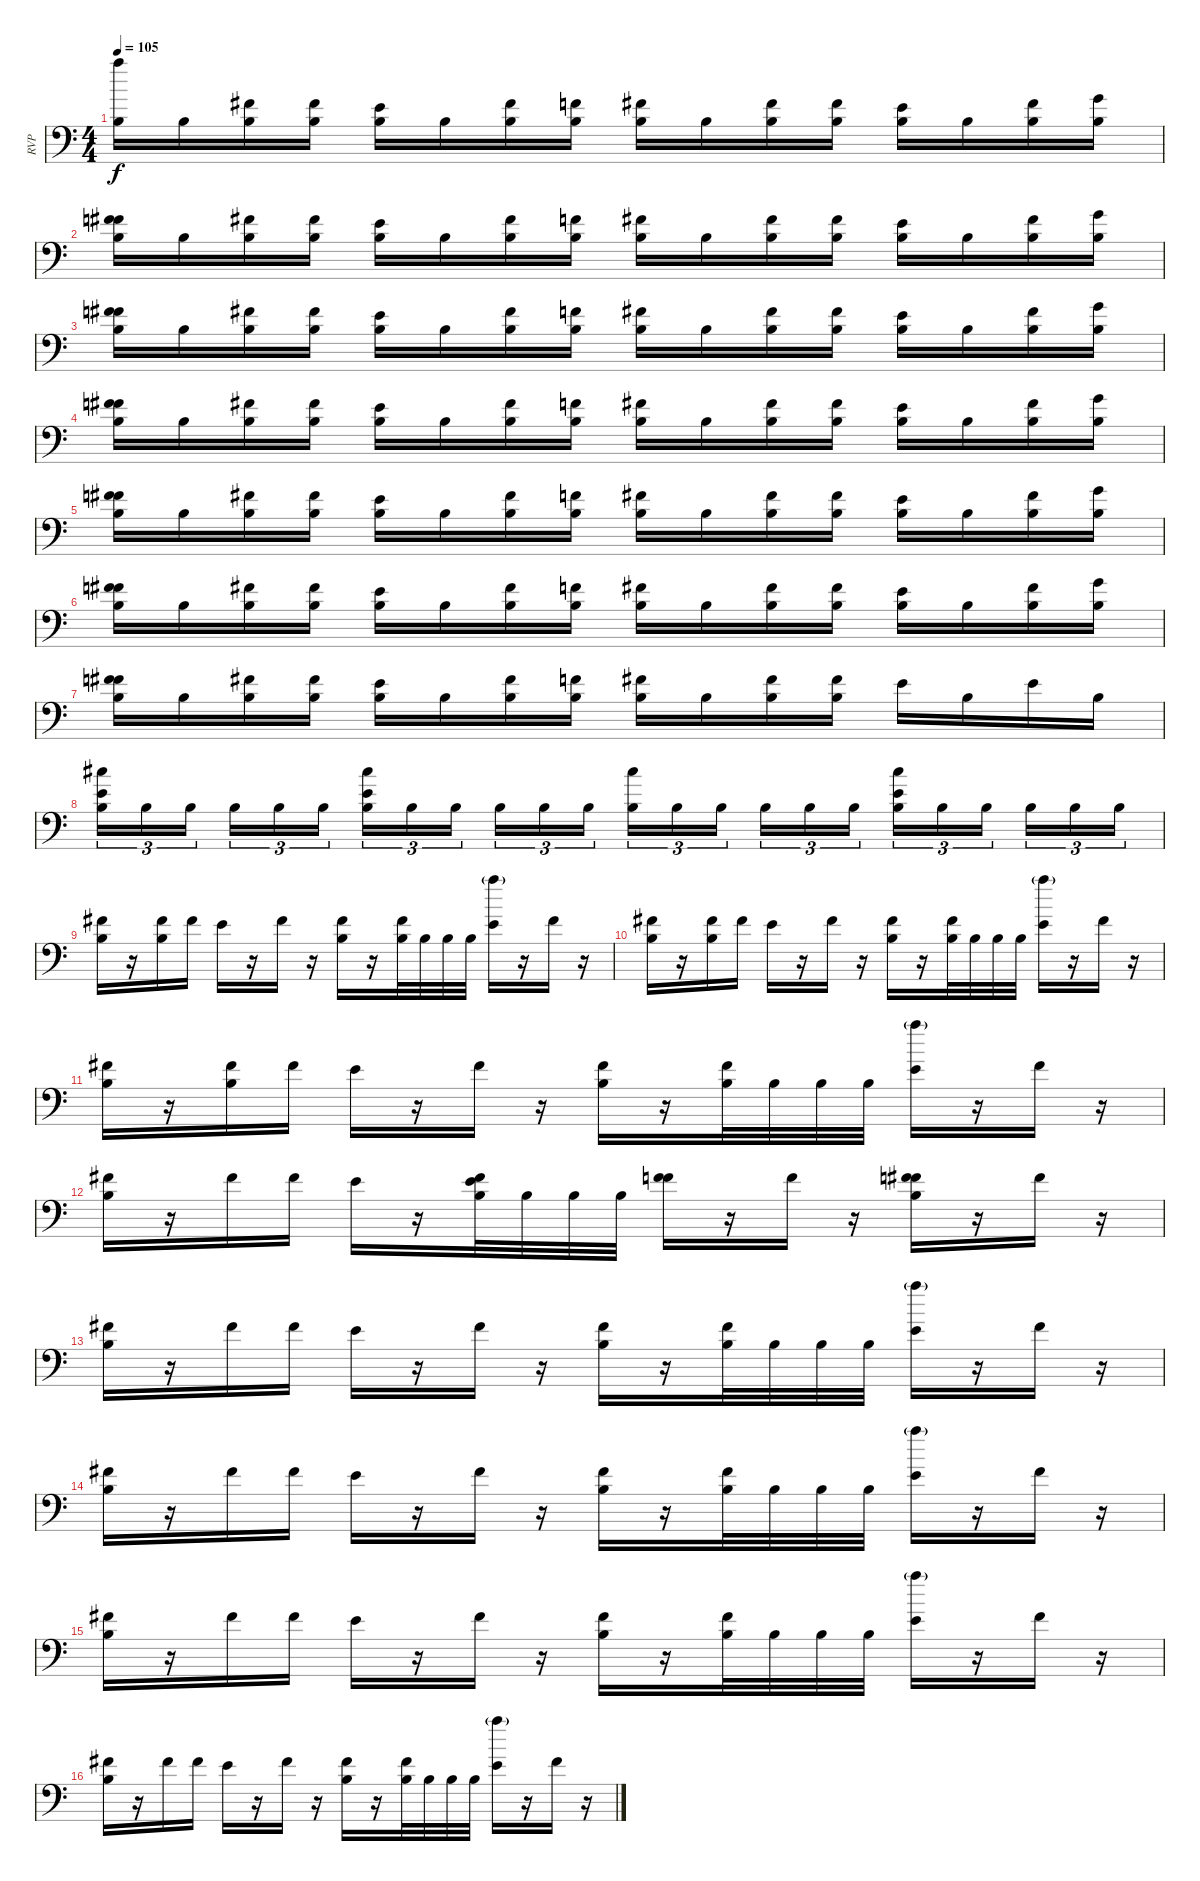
\track ("RVP" "RVP") {instrument acousticgrandpiano}
\staff {score}
\tuning (C-1 C-1 C-1 C-1 C-1 C-1) {hide}
\ts (4 4)
\tempo 105
\clef f4
\ks c
(57.2 35.6).16{dy f} 35.6.16 (42.3 35.6).16 (42.3 35.6).16 (40.4 35.6).16 35.6.16 (42.3 35.6).16 (41.4 35.6).16 (42.3 35.6).16 35.6.16 (42.3 35.6).16 (42.3 35.6).16 (40.4 35.6).16 35.6.16 (42.3 35.6).16 (43.4 35.6).16 |
(42.3 41.4 35.6).16 35.6.16 (42.3 35.6).16 (42.3 35.6).16 (40.4 35.6).16 35.6.16 (42.3 35.6).16 (41.4 35.6).16 (42.3 35.6).16 35.6.16 (42.3 35.6).16 (42.3 35.6).16 (40.4 35.6).16 35.6.16 (42.3 35.6).16 (43.4 35.6).16 |
(42.3 41.4 35.6).16 35.6.16 (42.3 35.6).16 (42.3 35.6).16 (40.4 35.6).16 35.6.16 (42.3 35.6).16 (41.4 35.6).16 (42.3 35.6).16 35.6.16 (42.3 35.6).16 (42.3 35.6).16 (40.4 35.6).16 35.6.16 (42.3 35.6).16 (43.4 35.6).16 |
(42.3 41.4 35.6).16 35.6.16 (42.3 35.6).16 (42.3 35.6).16 (40.4 35.6).16 35.6.16 (42.3 35.6).16 (41.4 35.6).16 (42.3 35.6).16 35.6.16 (42.3 35.6).16 (42.3 35.6).16 (40.4 35.6).16 35.6.16 (42.3 35.6).16 (43.4 35.6).16 |
(42.3 41.4 35.6).16 35.6.16 (42.3 35.6).16 (42.3 35.6).16 (40.4 35.6).16 35.6.16 (42.3 35.6).16 (41.4 35.6).16 (42.3 35.6).16 35.6.16 (42.3 35.6).16 (42.3 35.6).16 (40.4 35.6).16 35.6.16 (42.3 35.6).16 (43.4 35.6).16 |
(42.3 41.4 35.6).16 35.6.16 (42.3 35.6).16 (42.3 35.6).16 (40.4 35.6).16 35.6.16 (42.3 35.6).16 (41.4 35.6).16 (42.3 35.6).16 35.6.16 (42.3 35.6).16 (42.3 35.6).16 (40.4 35.6).16 35.6.16 (42.3 35.6).16 (43.4 35.6).16 |
(42.3 41.4 35.6).16 35.6.16 (42.3 35.6).16 (42.3 35.6).16 (40.4 35.6).16 35.6.16 (42.3 35.6).16 (41.4 35.6).16 (42.3 35.6).16 35.6.16 (42.3 35.6).16 (42.3 35.6).16 40.4.16 35.6.16 40.4.16 35.6.16 |
(49.2 40.4 35.6).16{tu (3 2)} 35.6.16{tu (3 2)} 35.6.16{tu (3 2) beam splitsecondary} 35.6.16{tu (3 2)} 35.6.16{tu (3 2)} 35.6.16{tu (3 2)} (49.2 40.4 35.6).16{tu (3 2)} 35.6.16{tu (3 2)} 35.6.16{tu (3 2) beam splitsecondary} 35.6.16{tu (3 2)} 35.6.16{tu (3 2)} 35.6.16{tu (3 2)} (49.2 35.6).16{tu (3 2)} 35.6.16{tu (3 2)} 35.6.16{tu (3 2) beam splitsecondary} 35.6.16{tu (3 2)} 35.6.16{tu (3 2)} 35.6.16{tu (3 2)} (49.2 40.4 35.6).16{tu (3 2)} 35.6.16{tu (3 2)} 35.6.16{tu (3 2) beam splitsecondary} 35.6.16{tu (3 2)} 35.6.16{tu (3 2)} 35.6.16{tu (3 2)} |
(42.3 35.6).16 r.16 (42.3 35.6).16 42.3.16 40.4.16 r.16 42.3.16 r.16 (42.3 35.6).16 r.16 (42.3 35.6).32 35.6.32 35.6.32 35.6.32 (57.2{g} 40.4).16 r.16 42.3.16 r.16 |
(42.3 35.6).16 r.16 (42.3 35.6).16 42.3.16 40.4.16 r.16 42.3.16 r.16 (42.3 35.6).16 r.16 (42.3 35.6).32 35.6.32 35.6.32 35.6.32 (57.2{g} 40.4).16 r.16 42.3.16 r.16 |
(42.3 35.6).16 r.16 (42.3 35.6).16 42.3.16 40.4.16 r.16 42.3.16 r.16 (42.3 35.6).16 r.16 (42.3 35.6).32 35.6.32 35.6.32 35.6.32 (57.2{g} 40.4).16 r.16 42.3.16 r.16 |
(42.3 35.6).16 r.16 42.3.16 42.3.16 40.4.16 r.16 (42.3 40.4 35.6).32 35.6.32 35.6.32 35.6.32 (42.3 41.4).16 r.16 41.4.16 r.16 (42.3 41.4 35.6).16 r.16 41.4.16 r.16 |
(42.3 35.6).16 r.16 42.3.16 42.3.16 40.4.16 r.16 42.3.16 r.16 (42.3 35.6).16 r.16 (42.3 35.6).32 35.6.32 35.6.32 35.6.32 (57.2{g} 40.4).16 r.16 42.3.16 r.16 |
(42.3 35.6).16 r.16 42.3.16 42.3.16 40.4.16 r.16 42.3.16 r.16 (42.3 35.6).16 r.16 (42.3 35.6).32 35.6.32 35.6.32 35.6.32 (57.2{g} 40.4).16 r.16 42.3.16 r.16 |
(42.3 35.6).16 r.16 42.3.16 42.3.16 40.4.16 r.16 42.3.16 r.16 (42.3 35.6).16 r.16 (42.3 35.6).32 35.6.32 35.6.32 35.6.32 (57.2{g} 40.4).16 r.16 42.3.16 r.16 |
(42.3 35.6).16 r.16 42.3.16 42.3.16 40.4.16 r.16 42.3.16 r.16 (42.3 35.6).16 r.16 (42.3 35.6).32 35.6.32 35.6.32 35.6.32 (57.2{g} 40.4).16 r.16 42.3.16 r.16
